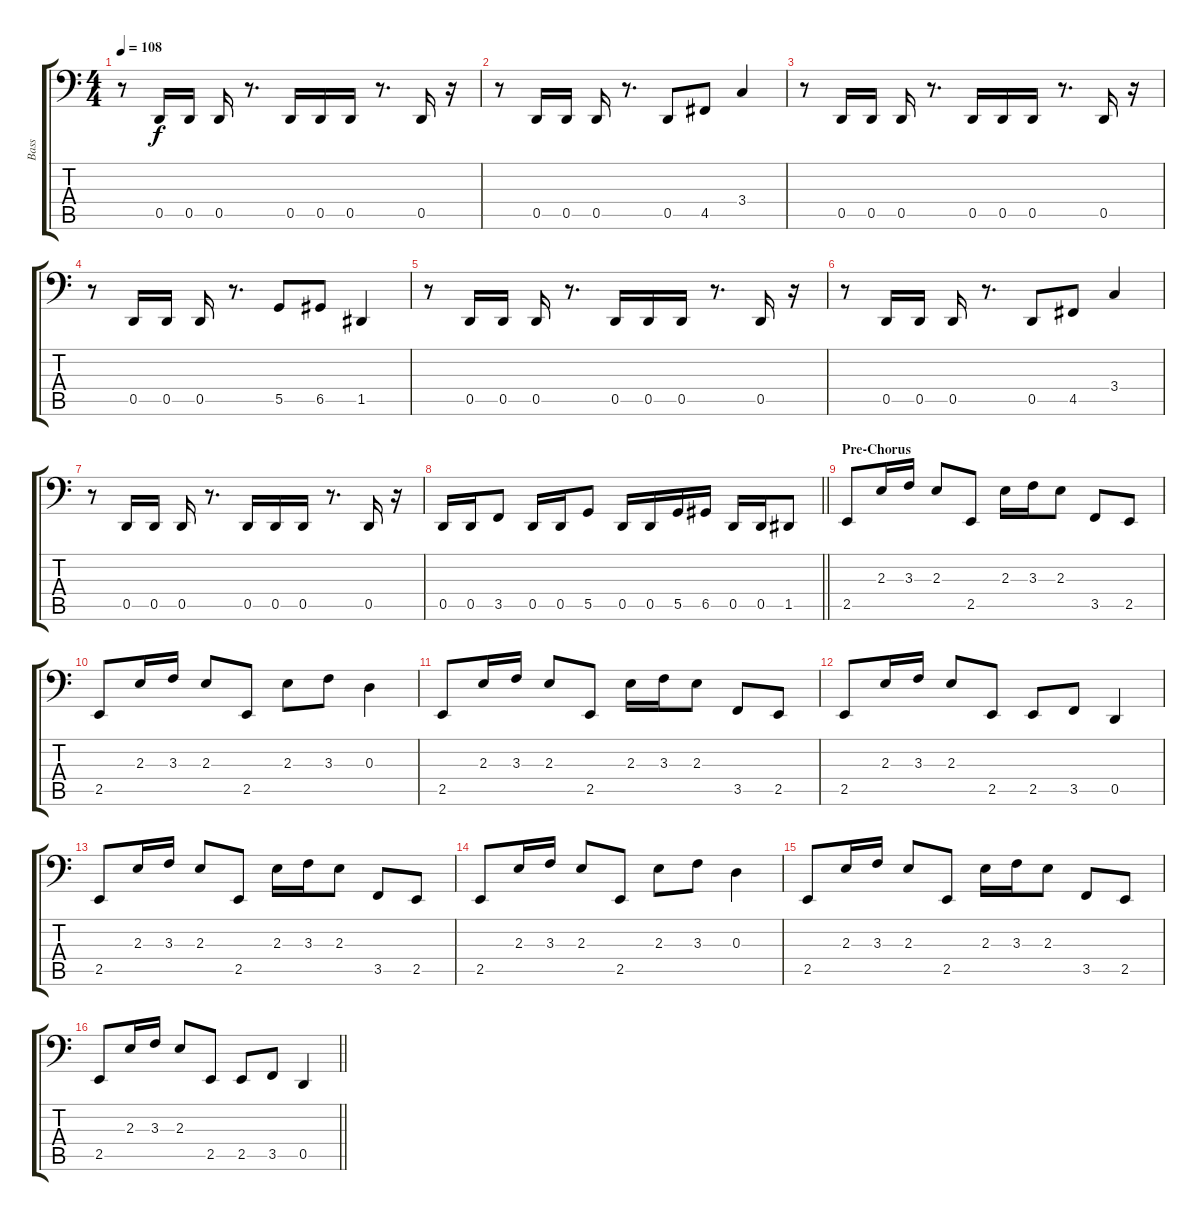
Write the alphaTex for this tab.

\track ("Bass" "Bass") {instrument electricbassfinger}
\staff {score tabs}
\tuning (C3 G2 D2 A1 D1 A0) {hide}
\ts (4 4)
\tempo 108
\clef f4
\ks c
r.8{dy f} 0.5.16 0.5.16 0.5.16 r.8{d} 0.5.16 0.5.16 0.5.16 r.8{d} 0.5.16 r.16 |
r.8 0.5.16 0.5.16 0.5.16 r.8{d} 0.5.8 4.5.8 3.4.4 |
r.8 0.5.16 0.5.16 0.5.16 r.8{d} 0.5.16 0.5.16 0.5.16 r.8{d} 0.5.16 r.16 |
r.8 0.5.16 0.5.16 0.5.16 r.8{d} 5.5.8 6.5.8 1.5.4 |
r.8 0.5.16 0.5.16 0.5.16 r.8{d} 0.5.16 0.5.16 0.5.16 r.8{d} 0.5.16 r.16 |
r.8 0.5.16 0.5.16 0.5.16 r.8{d} 0.5.8 4.5.8 3.4.4 |
r.8 0.5.16 0.5.16 0.5.16 r.8{d} 0.5.16 0.5.16 0.5.16 r.8{d} 0.5.16 r.16 |
\barLineRight lightlight
0.5.16 0.5.16 3.5.8 0.5.16 0.5.16 5.5.8 0.5.16 0.5.16 5.5.16 6.5.16 0.5.16 0.5.16 1.5.8 |
\section ("" "Pre-Chorus")
2.5.8 2.3.16 3.3.16 2.3.8 2.5.8 2.3.16 3.3.16 2.3.8 3.5.8 2.5.8 |
2.5.8 2.3.16 3.3.16 2.3.8 2.5.8 2.3.8 3.3.8 0.3.4 |
2.5.8 2.3.16 3.3.16 2.3.8 2.5.8 2.3.16 3.3.16 2.3.8 3.5.8 2.5.8 |
2.5.8 2.3.16 3.3.16 2.3.8 2.5.8 2.5.8 3.5.8 0.5.4 |
2.5.8 2.3.16 3.3.16 2.3.8 2.5.8 2.3.16 3.3.16 2.3.8 3.5.8 2.5.8 |
2.5.8 2.3.16 3.3.16 2.3.8 2.5.8 2.3.8 3.3.8 0.3.4 |
2.5.8 2.3.16 3.3.16 2.3.8 2.5.8 2.3.16 3.3.16 2.3.8 3.5.8 2.5.8 |
\barLineRight lightlight
2.5.8 2.3.16 3.3.16 2.3.8 2.5.8 2.5.8 3.5.8 0.5.4
